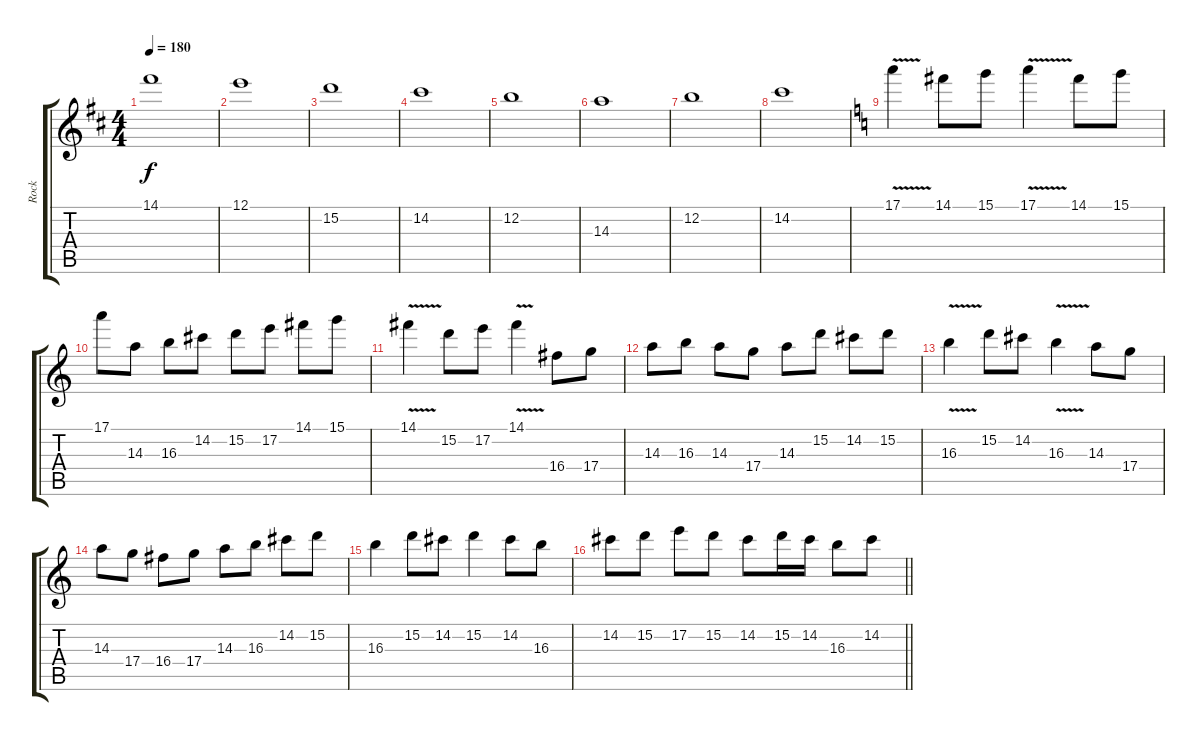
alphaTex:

\track ("Rock" "Rock") {instrument overdrivenguitar}
\staff {score tabs}
\tuning (E4 B3 G3 D3 A2 E2) {hide}
\ts (4 4)
\tempo 180
\clef g2
\ks d
14.1.1{dy f} |
12.1.1 |
15.2.1 |
14.2.1 |
12.2.1 |
14.3.1 |
12.2.1 |
14.2.1 |
\ks c
17.1{v}.4 14.1.8 15.1.8 17.1{v}.4 14.1.8 15.1.8 |
17.1.8 14.3.8 16.3.8 14.2.8 15.2.8 17.2.8 14.1.8 15.1.8 |
14.1{v}.4 15.2.8 17.2.8 14.1{v}.4 16.4.8 17.4.8 |
14.3.8 16.3.8 14.3.8 17.4.8 14.3.8 15.2.8 14.2.8 15.2.8 |
16.3{v}.4 15.2.8 14.2.8 16.3{v}.4 14.3.8 17.4.8 |
14.3.8 17.4.8 16.4.8 17.4.8 14.3.8 16.3.8 14.2.8 15.2.8 |
16.3.4 15.2.8 14.2.8 15.2.4 14.2.8 16.3.8 |
\barLineRight lightlight
14.2.8 15.2.8 17.2.8 15.2.8 14.2.8 15.2.16 14.2.16 16.3.8 14.2.8
